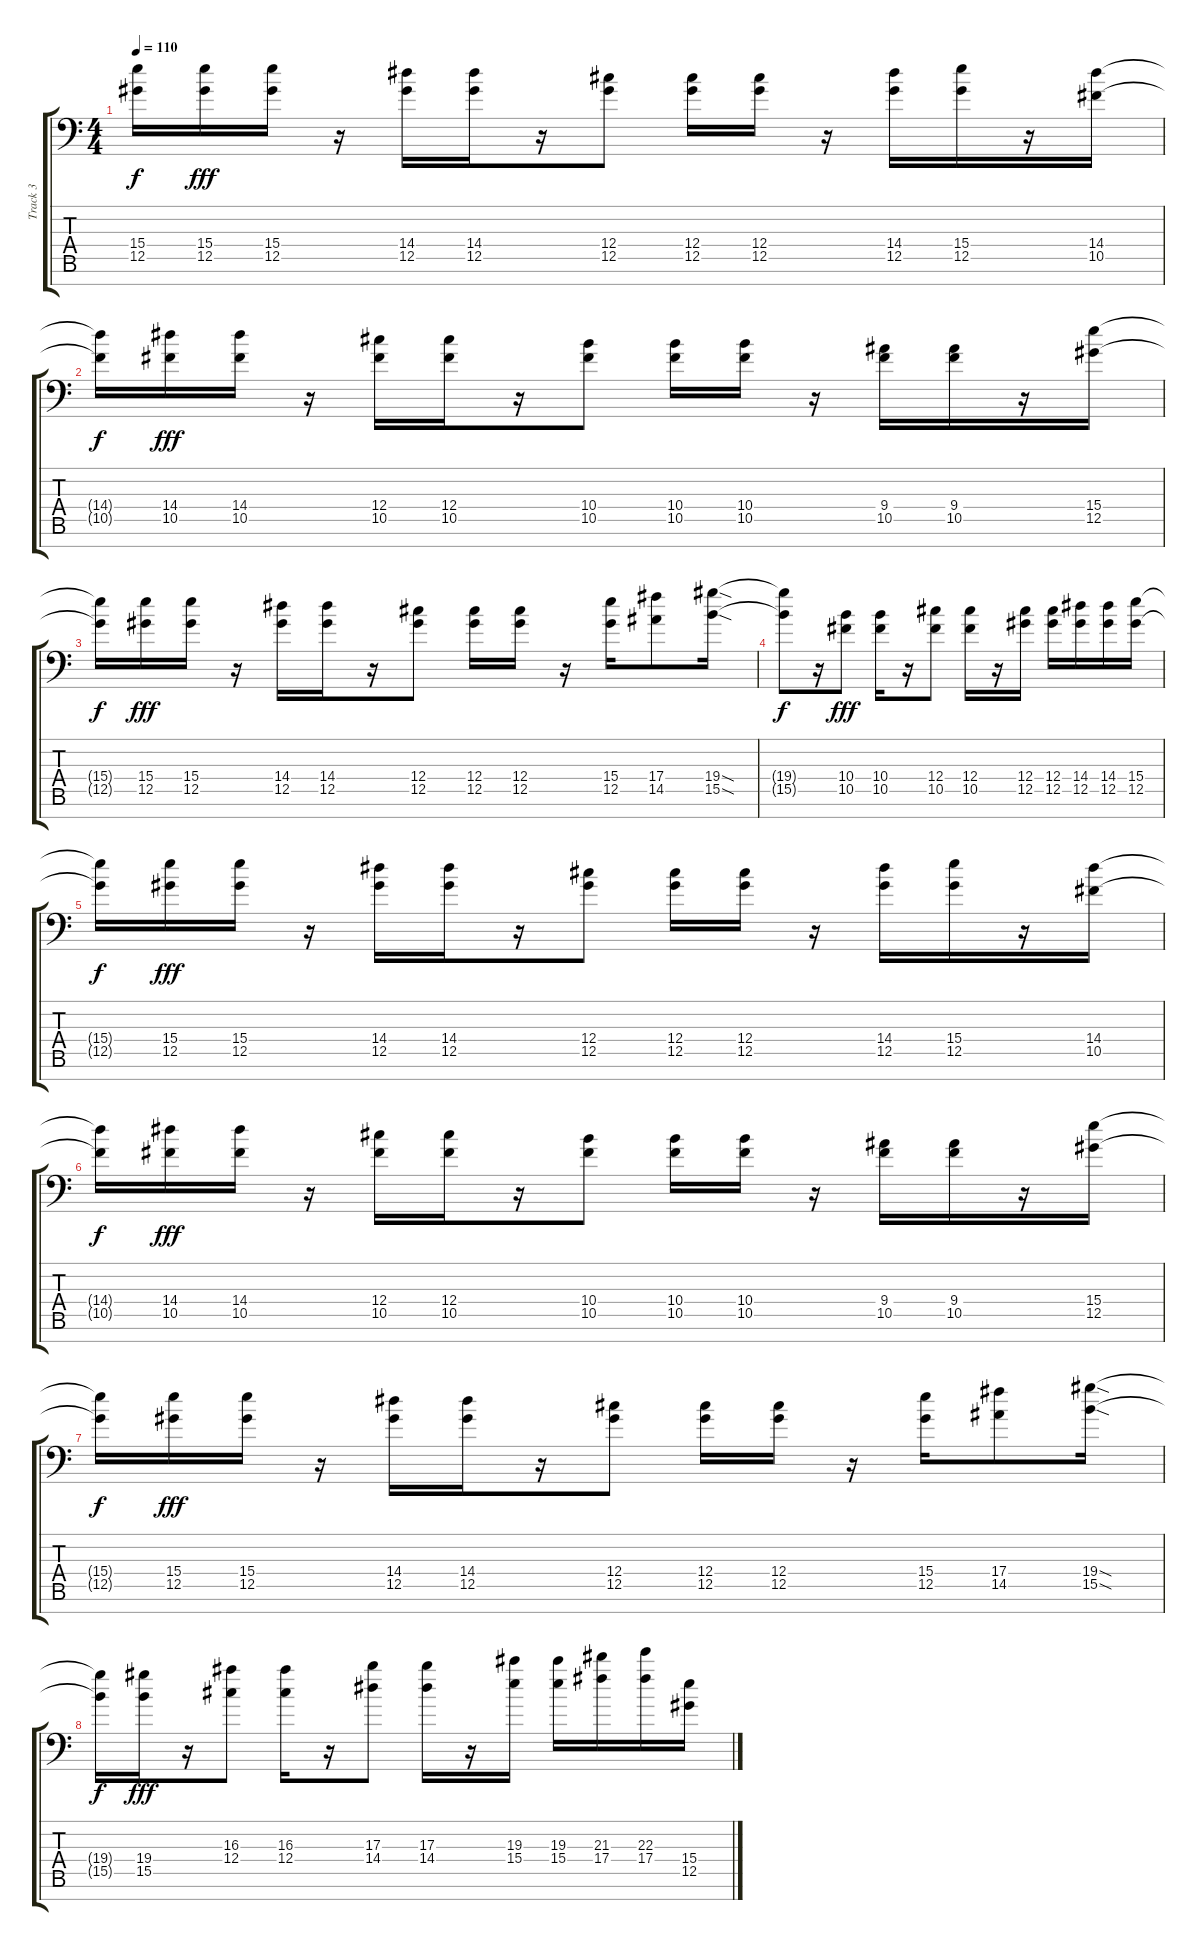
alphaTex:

\track ("Track 3" "Track 3") {instrument overdrivenguitar}
\staff {score tabs}
\tuning (Eb4 Bb3 Gb3 Db3 Ab2 Eb2 Ab1) {hide}
\ts (4 4)
\tempo 110
\clef f4
\ks c
(15.4{t} 12.5{t}).16{dy f} (15.4 12.5).16{dy fff} (15.4 12.5).16 r.16 (14.4 12.5).16 (14.4 12.5).16 r.16 (12.4 12.5).8 (12.4 12.5).16 (12.4 12.5).16 r.16 (14.4 12.5).16 (15.4 12.5).16 r.16 (14.4 10.5).16 |
(14.4{t} 10.5{t}).16{dy f} (14.4 10.5).16{dy fff} (14.4 10.5).16 r.16 (12.4 10.5).16 (12.4 10.5).16 r.16 (10.4 10.5).8 (10.4 10.5).16 (10.4 10.5).16 r.16 (9.4 10.5).16 (9.4 10.5).16 r.16 (15.4 12.5).16 |
(15.4{t} 12.5{t}).16{dy f} (15.4 12.5).16{dy fff} (15.4 12.5).16 r.16 (14.4 12.5).16 (14.4 12.5).16 r.16 (12.4 12.5).8 (12.4 12.5).16 (12.4 12.5).16 r.16 (15.4 12.5).16 (17.4 14.5).8 (19.4{sod} 15.5{sod}).16 |
(19.4{t} 15.5{t}).8{dy f} r.16 (10.4 10.5).8{dy fff} (10.4 10.5).16 r.16 (12.4 10.5).8 (12.4 10.5).16 r.16 (12.4 12.5).16 (12.4 12.5).16 (14.4 12.5).16 (14.4 12.5).16 (15.4 12.5).16 |
(15.4{t} 12.5{t}).16{dy f} (15.4 12.5).16{dy fff} (15.4 12.5).16 r.16 (14.4 12.5).16 (14.4 12.5).16 r.16 (12.4 12.5).8 (12.4 12.5).16 (12.4 12.5).16 r.16 (14.4 12.5).16 (15.4 12.5).16 r.16 (14.4 10.5).16 |
(14.4{t} 10.5{t}).16{dy f} (14.4 10.5).16{dy fff} (14.4 10.5).16 r.16 (12.4 10.5).16 (12.4 10.5).16 r.16 (10.4 10.5).8 (10.4 10.5).16 (10.4 10.5).16 r.16 (9.4 10.5).16 (9.4 10.5).16 r.16 (15.4 12.5).16 |
(15.4{t} 12.5{t}).16{dy f} (15.4 12.5).16{dy fff} (15.4 12.5).16 r.16 (14.4 12.5).16 (14.4 12.5).16 r.16 (12.4 12.5).8 (12.4 12.5).16 (12.4 12.5).16 r.16 (15.4 12.5).16 (17.4 14.5).8 (19.4{sod} 15.5{sod}).16 |
(19.4{t} 15.5{t}).16{dy f} (19.4 15.5).16{dy fff} r.16 (16.3 12.4).8 (16.3 12.4).16 r.16 (17.3 14.4).8 (17.3 14.4).16 r.16 (19.3 15.4).16 (19.3 15.4).16 (21.3 17.4).16 (22.3 17.4).16 (15.4 12.5).16
